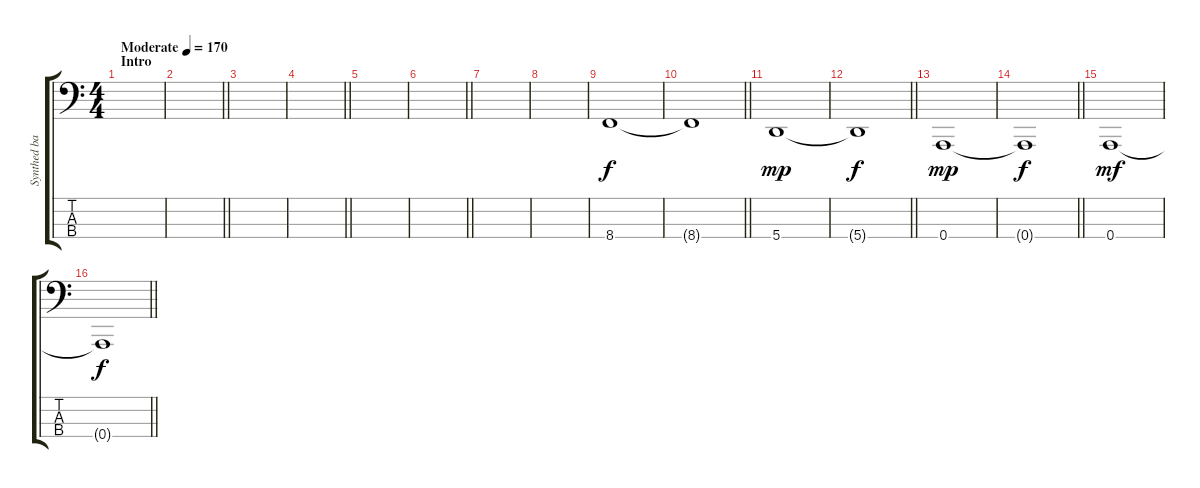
\track ("Synthed bas" "Synthed ba") {instrument electricbassfinger}
\staff {score tabs}
\tuning (D2 A1 E1 A0) {hide}
\ts (4 4)
\section ("" "Intro")
\tempo (170 "Moderate")
\clef f4
\ks c
|
\barLineRight lightlight
|
|
\barLineRight lightlight
|
|
\barLineRight lightlight
|
|
|
8.4.1 |
\barLineRight lightlight
8.4{t}.1{dy f} |
5.4.1{dy mp} |
\barLineRight lightlight
5.4{t}.1{dy f} |
0.4.1{dy mp} |
\barLineRight lightlight
0.4{t}.1{dy f} |
0.4.1{dy mf} |
\barLineRight lightlight
0.4{t}.1{dy f}
